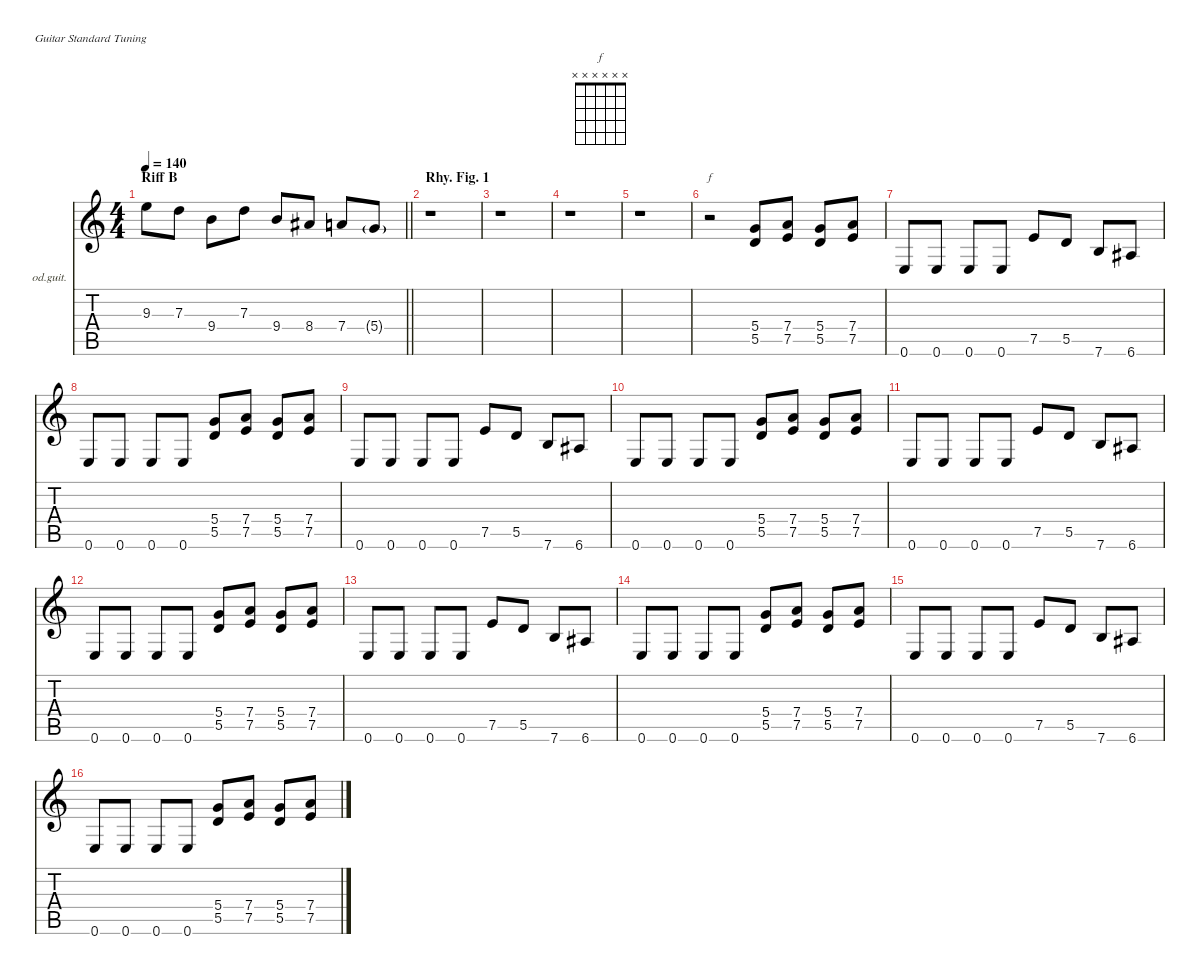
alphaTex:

\defaultSystemsLayout 4
\hideDynamics
\bracketExtendMode nobrackets
\firstSystemTrackNameOrientation horizontal
\otherSystemsTrackNameOrientation horizontal
\track ("Gtr. II" "od.guit.") {instrument overdrivenguitar}
\staff {score tabs}
\tuning (E4 B3 G3 D3 A2 E2)
\chord ("f" x x x x x x)
\ts (4 4)
\section ("" "Riff B")
\tempo 140
\clef g2
\barLineRight lightlight
\ks c
9.3.8{dy mf} 7.3.8 9.4.8 7.3.8 9.4.8 8.4{acc #}.8 7.4.8 5.4{g}.8{dy f} |
\section ("" "Rhy. Fig. 1")
r.1 |
r.1 |
r.1 |
r.1 |
r.2{ch "f"} (5.4 5.5).8 (7.4 7.5).8 (5.4 5.5).8 (7.4 7.5).8 |
0.6.8{dy mf} 0.6.8 0.6.8 0.6.8 7.5.8{dy f} 5.5.8 7.6.8 6.6{acc #}.8 |
0.6.8{dy mf} 0.6.8 0.6.8 0.6.8 (5.4 5.5).8{dy f} (7.4 7.5).8 (5.4 5.5).8 (7.4 7.5).8 |
0.6.8 0.6.8 0.6.8 0.6.8 7.5.8 5.5.8 7.6.8 6.6{acc #}.8 |
0.6.8{dy mf} 0.6.8 0.6.8 0.6.8 (5.4 5.5).8{dy f} (7.4 7.5).8 (5.4 5.5).8 (7.4 7.5).8 |
0.6.8 0.6.8 0.6.8 0.6.8 7.5.8 5.5.8 7.6.8 6.6{acc #}.8 |
0.6.8{dy mf} 0.6.8 0.6.8 0.6.8 (5.4 5.5).8{dy f} (7.4 7.5).8 (5.4 5.5).8 (7.4 7.5).8 |
0.6.8 0.6.8 0.6.8 0.6.8 7.5.8 5.5.8 7.6.8 6.6{acc #}.8 |
0.6.8{dy mf} 0.6.8 0.6.8 0.6.8 (5.4 5.5).8{dy f} (7.4 7.5).8 (5.4 5.5).8 (7.4 7.5).8 |
0.6.8 0.6.8 0.6.8 0.6.8 7.5.8 5.5.8 7.6.8 6.6{acc #}.8 |
0.6.8{dy mf} 0.6.8 0.6.8 0.6.8 (5.4 5.5).8{dy f} (7.4 7.5).8 (5.4 5.5).8 (7.4 7.5).8
